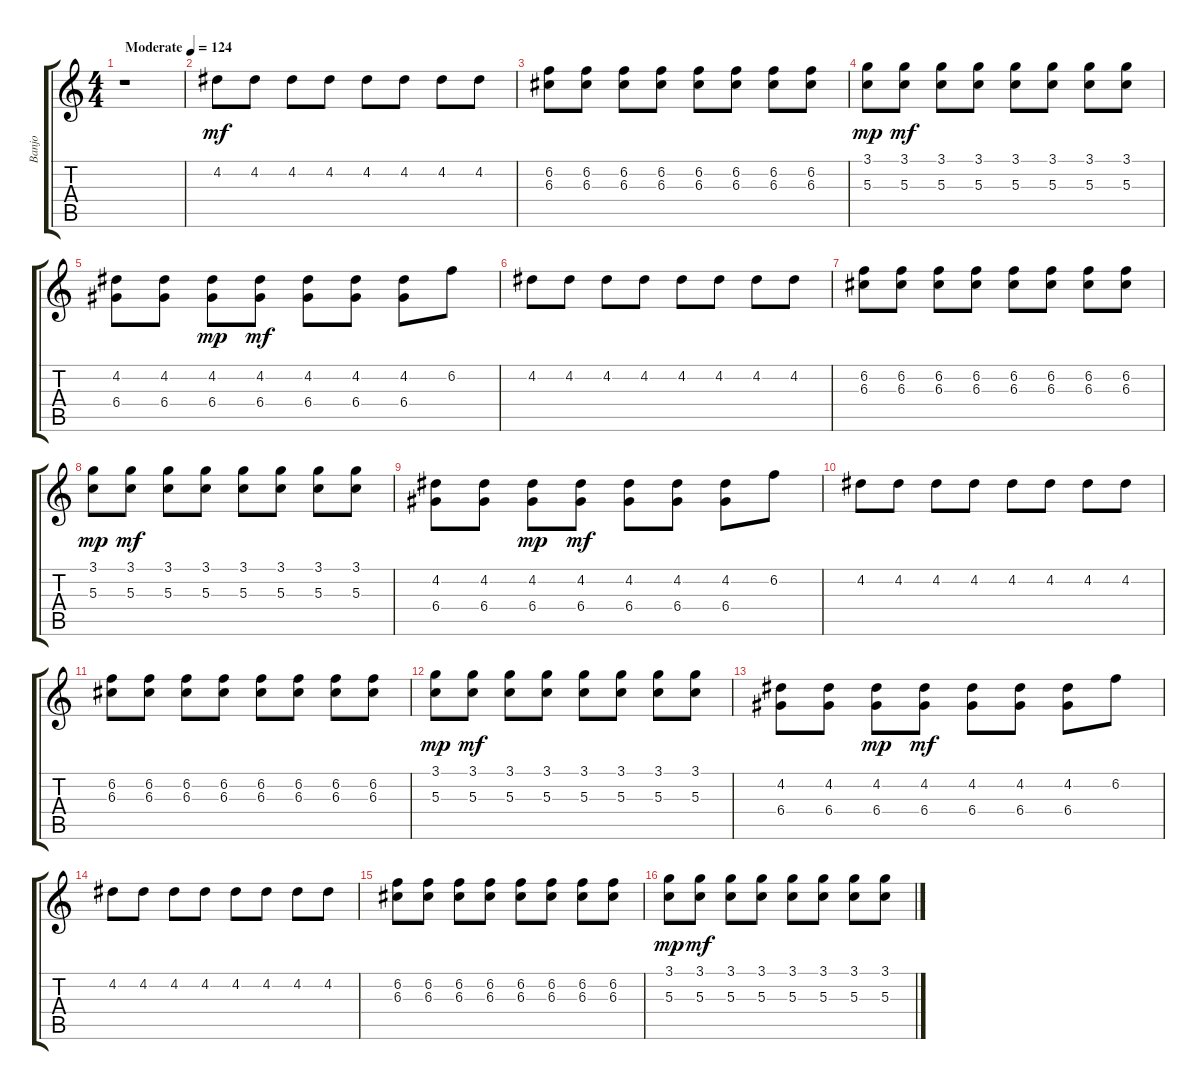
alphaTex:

\track ("Banjo" "Banjo") {instrument banjo}
\staff {score tabs}
\tuning (E4 B3 G3 D3 A2 E2) {hide}
\displaytranspose 12
\ts (4 4)
\tempo (124 "Moderate")
\clef g2
\ks c
r.1{dy mf instrument banjo} |
4.2.8 4.2.8 4.2.8 4.2.8 4.2.8 4.2.8 4.2.8 4.2.8 |
(6.2 6.3).8 (6.2 6.3).8 (6.2 6.3).8 (6.2 6.3).8 (6.2 6.3).8 (6.2 6.3).8 (6.2 6.3).8 (6.2 6.3).8 |
(3.1 5.3).8{dy mp} (3.1 5.3).8{dy mf} (3.1 5.3).8 (3.1 5.3).8 (3.1 5.3).8 (3.1 5.3).8 (3.1 5.3).8 (3.1 5.3).8 |
(4.2 6.4).8 (4.2 6.4).8 (4.2 6.4).8{dy mp} (4.2 6.4).8{dy mf} (4.2 6.4).8 (4.2 6.4).8 (4.2 6.4).8 6.2.8 |
4.2.8 4.2.8 4.2.8 4.2.8 4.2.8 4.2.8 4.2.8 4.2.8 |
(6.2 6.3).8 (6.2 6.3).8 (6.2 6.3).8 (6.2 6.3).8 (6.2 6.3).8 (6.2 6.3).8 (6.2 6.3).8 (6.2 6.3).8 |
(3.1 5.3).8{dy mp} (3.1 5.3).8{dy mf} (3.1 5.3).8 (3.1 5.3).8 (3.1 5.3).8 (3.1 5.3).8 (3.1 5.3).8 (3.1 5.3).8 |
(4.2 6.4).8 (4.2 6.4).8 (4.2 6.4).8{dy mp} (4.2 6.4).8{dy mf} (4.2 6.4).8 (4.2 6.4).8 (4.2 6.4).8 6.2.8 |
4.2.8 4.2.8 4.2.8 4.2.8 4.2.8 4.2.8 4.2.8 4.2.8 |
(6.2 6.3).8 (6.2 6.3).8 (6.2 6.3).8 (6.2 6.3).8 (6.2 6.3).8 (6.2 6.3).8 (6.2 6.3).8 (6.2 6.3).8 |
(3.1 5.3).8{dy mp} (3.1 5.3).8{dy mf} (3.1 5.3).8 (3.1 5.3).8 (3.1 5.3).8 (3.1 5.3).8 (3.1 5.3).8 (3.1 5.3).8 |
(4.2 6.4).8 (4.2 6.4).8 (4.2 6.4).8{dy mp} (4.2 6.4).8{dy mf} (4.2 6.4).8 (4.2 6.4).8 (4.2 6.4).8 6.2.8 |
4.2.8 4.2.8 4.2.8 4.2.8 4.2.8 4.2.8 4.2.8 4.2.8 |
(6.2 6.3).8 (6.2 6.3).8 (6.2 6.3).8 (6.2 6.3).8 (6.2 6.3).8 (6.2 6.3).8 (6.2 6.3).8 (6.2 6.3).8 |
(3.1 5.3).8{dy mp} (3.1 5.3).8{dy mf} (3.1 5.3).8 (3.1 5.3).8 (3.1 5.3).8 (3.1 5.3).8 (3.1 5.3).8 (3.1 5.3).8
